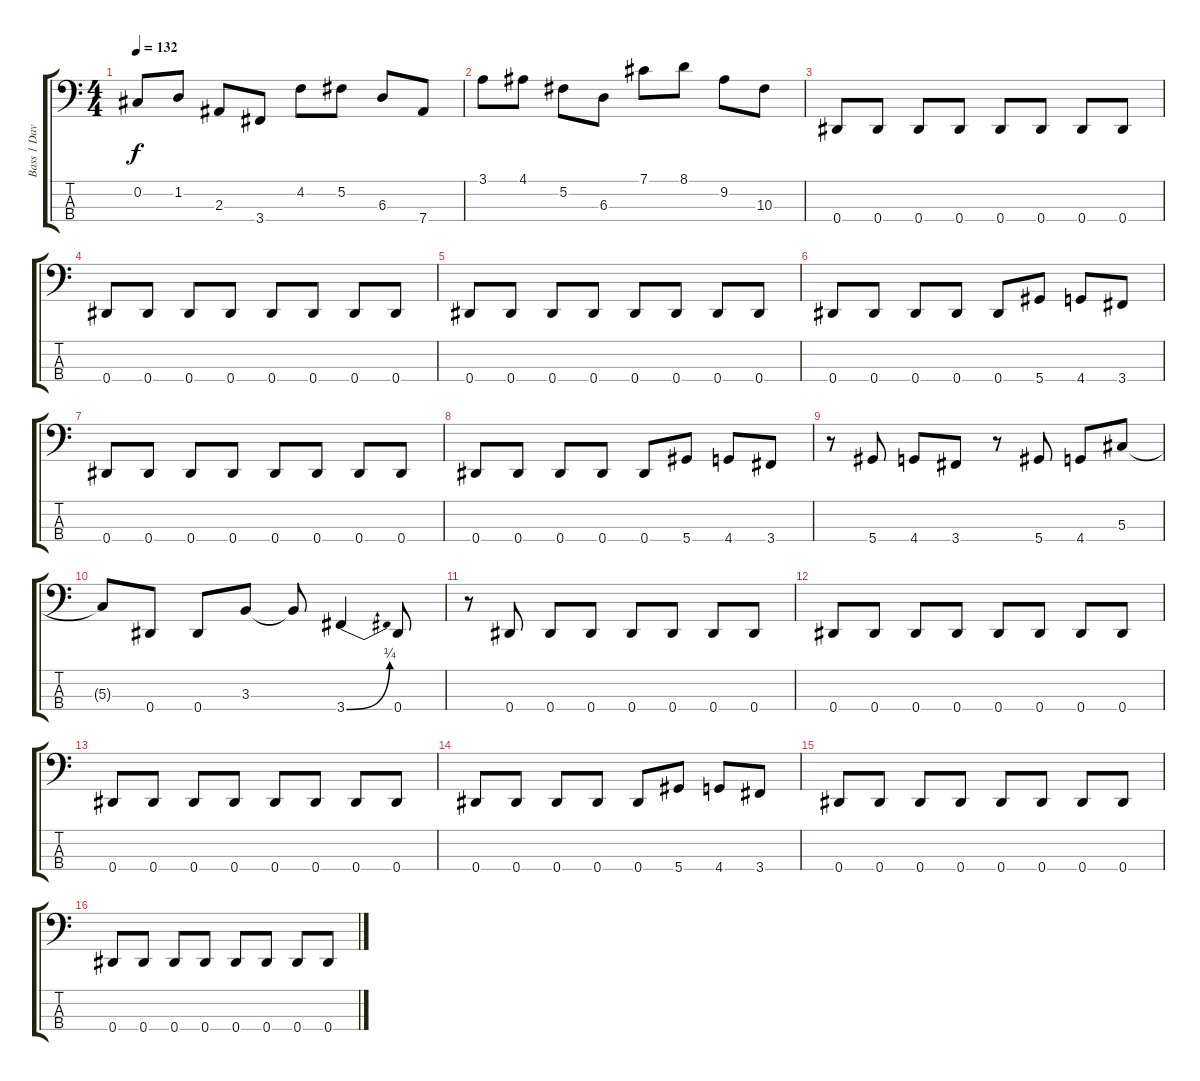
\track ("Bass 1 Dave Ellefson" "Bass 1 Dav") {instrument electricbasspick}
\staff {score tabs}
\tuning (Gb2 Db2 Ab1 Eb1) {hide}
\ts (4 4)
\tempo 132
\clef f4
\ks c
0.2.8{dy f instrument electricbasspick} 1.2.8 2.3.8 3.4.8 4.2.8 5.2.8 6.3.8 7.4.8 |
3.1.8 4.1.8 5.2.8 6.3.8 7.1.8 8.1.8 9.2.8 10.3.8 |
0.4.8 0.4.8 0.4.8 0.4.8 0.4.8 0.4.8 0.4.8 0.4.8 |
0.4.8 0.4.8 0.4.8 0.4.8 0.4.8 0.4.8 0.4.8 0.4.8 |
0.4.8 0.4.8 0.4.8 0.4.8 0.4.8 0.4.8 0.4.8 0.4.8 |
0.4.8 0.4.8 0.4.8 0.4.8 0.4.8 5.4.8 4.4.8 3.4.8 |
0.4.8 0.4.8 0.4.8 0.4.8 0.4.8 0.4.8 0.4.8 0.4.8 |
0.4.8 0.4.8 0.4.8 0.4.8 0.4.8 5.4.8 4.4.8 3.4.8 |
r.8 5.4.8 4.4.8 3.4.8 r.8 5.4.8 4.4.8 5.3.8 |
5.3{t}.8 0.4.8 0.4.8 3.3.8 3.3{t}.8 3.4{be (bend 0 0 60 1)}.4 0.4.8 |
r.8 0.4.8 0.4.8 0.4.8 0.4.8 0.4.8 0.4.8 0.4.8 |
0.4.8 0.4.8 0.4.8 0.4.8 0.4.8 0.4.8 0.4.8 0.4.8 |
0.4.8 0.4.8 0.4.8 0.4.8 0.4.8 0.4.8 0.4.8 0.4.8 |
0.4.8 0.4.8 0.4.8 0.4.8 0.4.8 5.4.8 4.4.8 3.4.8 |
0.4.8 0.4.8 0.4.8 0.4.8 0.4.8 0.4.8 0.4.8 0.4.8 |
0.4.8 0.4.8 0.4.8 0.4.8 0.4.8 0.4.8 0.4.8 0.4.8
